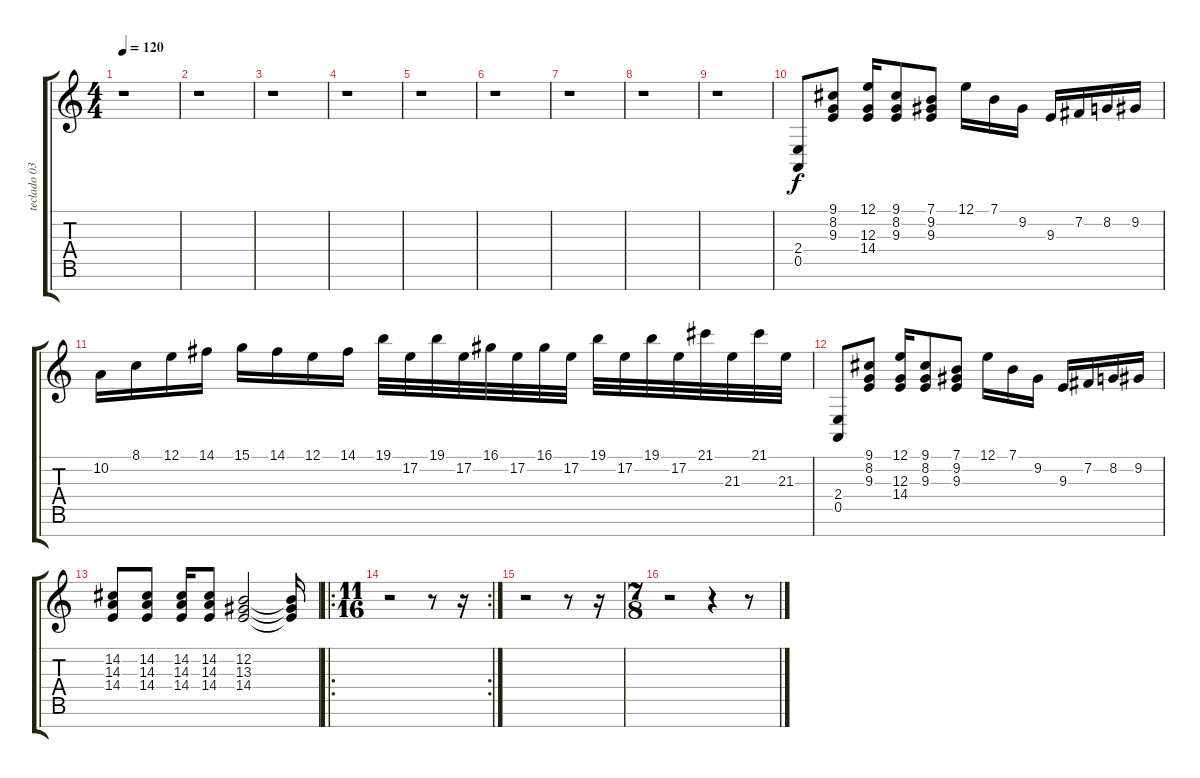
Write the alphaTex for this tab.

\track ("teclado 03" "teclado 03") {instrument acousticgrandpiano}
\staff {score tabs}
\tuning (E4 B3 G3 D3 A2 E2 B1) {hide}
\ts (4 4)
\tempo 120
\clef g2
\ks c
r.1{dy f} |
r.1 |
r.1 |
r.1 |
r.1 |
r.1 |
r.1 |
r.1 |
r.1 |
(2.4 0.5).8 (9.1 8.2 9.3).8 (12.1 12.3 14.4).16 (9.1 8.2 9.3).8 (7.1 9.2 9.3).8 12.1.16 7.1.16 9.2.16 9.3.16 7.2.16 8.2.16 9.2.16 |
10.2.16 8.1.16 12.1.16 14.1.16 15.1.16 14.1.16 12.1.16 14.1.16 19.1.32 17.2.32 19.1.32 17.2.32 16.1.32 17.2.32 16.1.32 17.2.32 19.1.32 17.2.32 19.1.32 17.2.32 21.1.32 21.3.32 21.1.32 21.3.32 |
(2.4 0.5).8 (9.1 8.2 9.3).8 (12.1 12.3 14.4).16 (9.1 8.2 9.3).8 (7.1 9.2 9.3).8 12.1.16 7.1.16 9.2.16 9.3.16 7.2.16 8.2.16 9.2.16 |
(14.2 14.3 14.4).8 (14.2 14.3 14.4).8 (14.2 14.3 14.4).16 (14.2 14.3 14.4).8 (12.2 13.3 14.4).2 (12.2{t} 13.3{t} 14.4{t}).16 |
\ro
\rc 2
\ts (11 16)
r.2 r.8 r.16 |
r.2 r.8 r.16 |
\ts (7 8)
r.2 r.4 r.8
